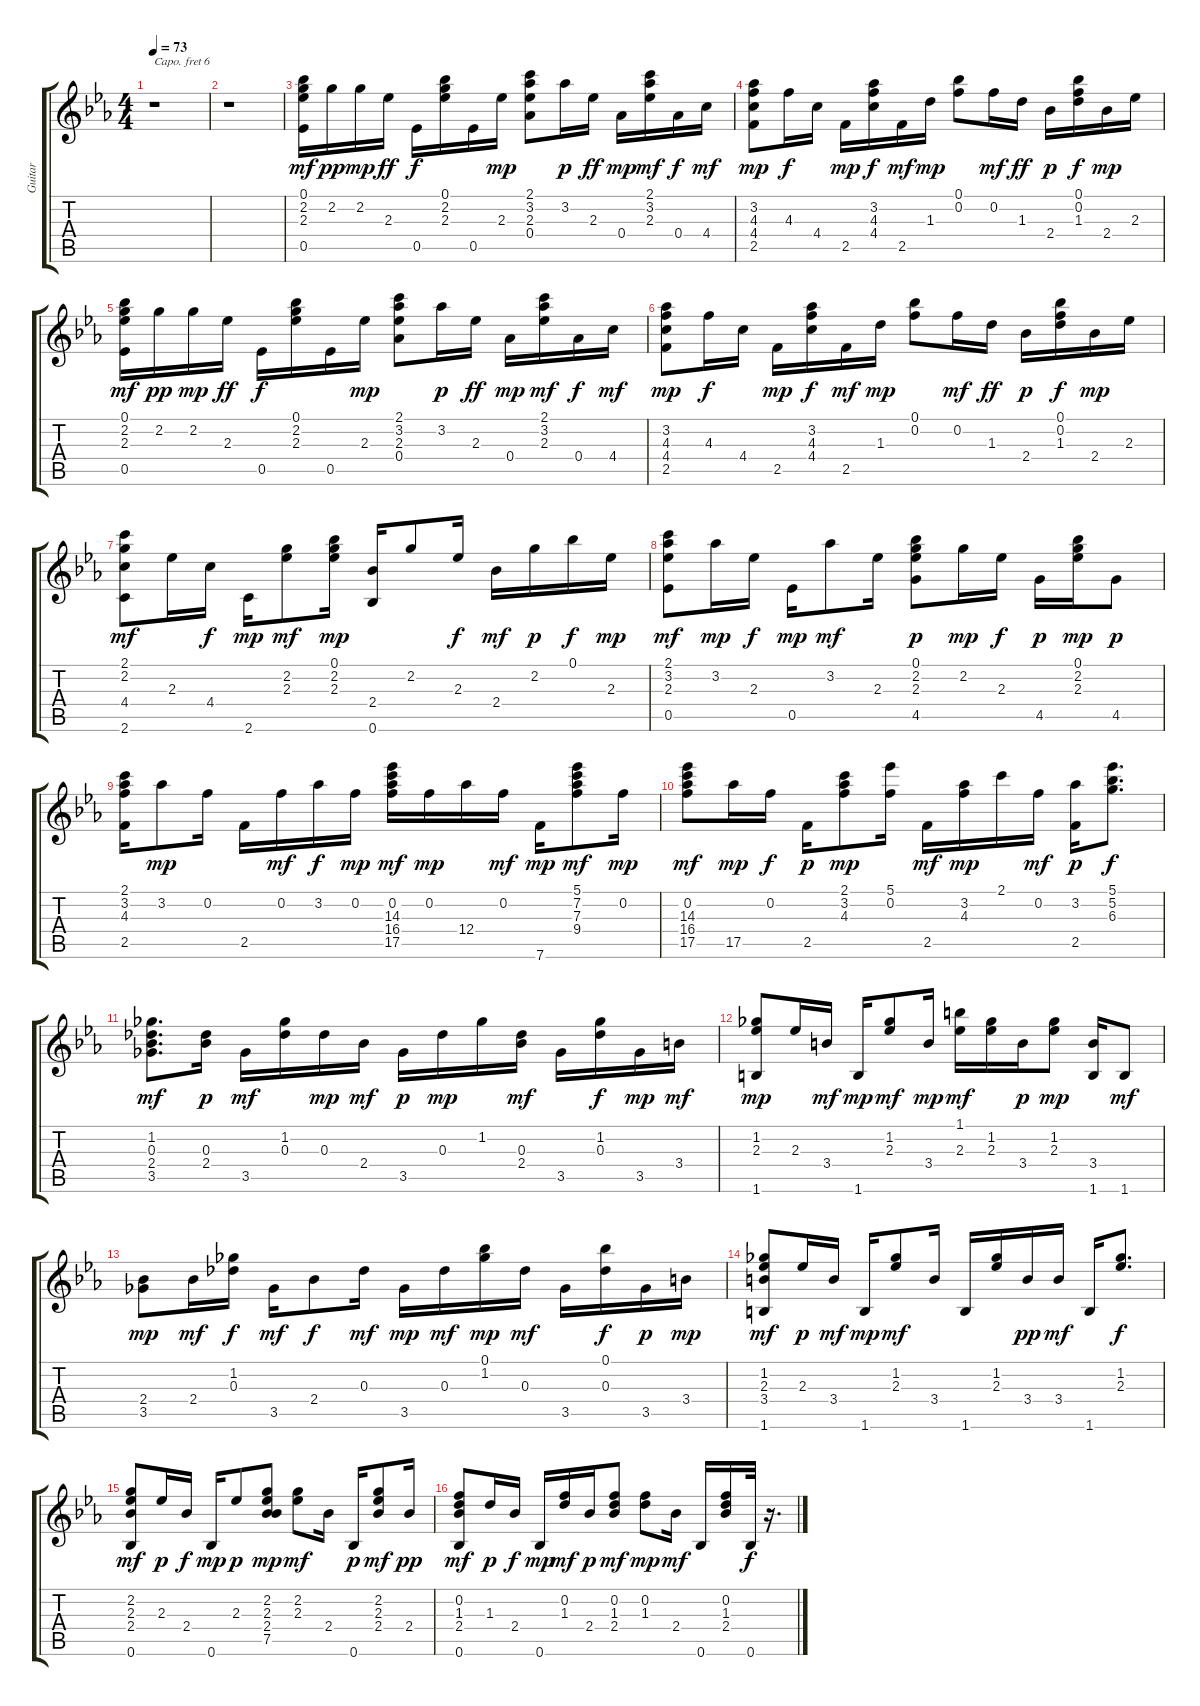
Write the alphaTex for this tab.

\track ("Guitar" "Guitar") {instrument acousticguitarsteel}
\staff {score tabs}
\capo 6
\tuning (E4 B3 G3 D3 A2 E2) {hide}
\ts (4 4)
\tempo 73
\clef g2
\ks eb
r.1{dy f} |
r.1 |
(0.1 2.2 2.3 0.5).16{dy mf} 2.2.16{dy pp} 2.2.16{dy mp} 2.3.16{dy ff} 0.5.16{dy f} (0.1 2.2 2.3).16 0.5.16 2.3.16{dy mp} (2.1 3.2 2.3 0.4).8 3.2.16{dy p} 2.3.16{dy ff} 0.4.16{dy mp} (2.1 3.2 2.3).16{dy mf} 0.4.16{dy f} 4.4.16{dy mf} |
(3.2 4.3 4.4 2.5).8{dy mp} 4.3.16{dy f} 4.4.16 2.5.16{dy mp} (3.2 4.3 4.4).16{dy f} 2.5.16{dy mf} 1.3.16{dy mp} (0.1 0.2).8 0.2.16{dy mf} 1.3.16{dy ff} 2.4.16{dy p} (0.1 0.2 1.3).16{dy f} 2.4.16{dy mp} 2.3.16 |
(0.1 2.2 2.3 0.5).16{dy mf} 2.2.16{dy pp} 2.2.16{dy mp} 2.3.16{dy ff} 0.5.16{dy f} (0.1 2.2 2.3).16 0.5.16 2.3.16{dy mp} (2.1 3.2 2.3 0.4).8 3.2.16{dy p} 2.3.16{dy ff} 0.4.16{dy mp} (2.1 3.2 2.3).16{dy mf} 0.4.16{dy f} 4.4.16{dy mf} |
(3.2 4.3 4.4 2.5).8{dy mp} 4.3.16{dy f} 4.4.16 2.5.16{dy mp} (3.2 4.3 4.4).16{dy f} 2.5.16{dy mf} 1.3.16{dy mp} (0.1 0.2).8 0.2.16{dy mf} 1.3.16{dy ff} 2.4.16{dy p} (0.1 0.2 1.3).16{dy f} 2.4.16{dy mp} 2.3.16 |
(2.1 2.2 4.4 2.6).8{dy mf} 2.3.16 4.4.16{dy f} 2.6.16{dy mp} (2.2 2.3).8{dy mf} (0.1 2.2 2.3).16{dy mp} (2.4 0.6).16 2.2.8 2.3.16{dy f} 2.4.16{dy mf} 2.2.16{dy p} 0.1.16{dy f} 2.3.16{dy mp} |
(2.1 3.2 2.3 0.5).8{dy mf} 3.2.16{dy mp} 2.3.16{dy f} 0.5.16{dy mp} 3.2.8{dy mf} 2.3.16 (0.1 2.2 2.3 4.5).8{dy p} 2.2.16{dy mp} 2.3.16{dy f} 4.5.16{dy p} (0.1 2.2 2.3).16{dy mp} 4.5.8{dy p} |
(2.1 3.2 4.3 2.5).16 3.2.8{dy mp} 0.2.16 2.5.16 0.2.16{dy mf} 3.2.16{dy f} 0.2.16{dy mp} (0.2 14.3 16.4 17.5).16{dy mf} 0.2.16{dy mp} 12.4.16 0.2.16{dy mf} 7.6.16{dy mp} (5.1 7.2 7.3 9.4).8{dy mf} 0.2.16{dy mp} |
(0.2 14.3 16.4 17.5).8{dy mf} 17.5.16{dy mp} 0.2.16{dy f} 2.5.16{dy p} (2.1 3.2 4.3).8{dy mp} (5.1 0.2).16 2.5.16{dy mf} (3.2 4.3).16{dy mp} 2.1.16 0.2.16{dy mf} (3.2 2.5).16{dy p} (5.1 5.2 6.3).8{d dy f} |
(1.2 0.3 2.4 3.5).8{d dy mf} (0.3 2.4).16{dy p} 3.5.16{dy mf} (1.2 0.3).16 0.3.16{dy mp} 2.4.16{dy mf} 3.5.16{dy p} 0.3.16{dy mp} 1.2.16 (0.3 2.4).16{dy mf} 3.5.16 (1.2 0.3).16{dy f} 3.5.16{dy mp} 3.4.16{dy mf} |
(1.2 2.3 1.6).8{dy mp} 2.3.16 3.4.16{dy mf} 1.6.16{dy mp} (1.2 2.3).8{dy mf} 3.4.16{dy mp} (1.1 2.3).16{dy mf} (1.2 2.3).16 3.4.16{dy p} (1.2 2.3).8{dy mp} (3.4 1.6).16 1.6.8{dy mf} |
(2.4 3.5).8{dy mp} 2.4.16{dy mf} (1.2 0.3).16{dy f} 3.5.16{dy mf} 2.4.8{dy f} 0.3.16{dy mf} 3.5.16{dy mp} 0.3.16{dy mf} (0.1 1.2).16{dy mp} 0.3.16{dy mf} 3.5.16 (0.1 0.3).16{dy f} 3.5.16{dy p} 3.4.16{dy mp} |
(1.2 2.3 3.4 1.6).8{dy mf} 2.3.16{dy p} 3.4.16{dy mf} 1.6.16{dy mp} (1.2 2.3).8{dy mf} 3.4.16 1.6.16 (1.2 2.3).16 3.4.16{dy pp} 3.4.16{dy mf} 1.6.16 (1.2 2.3).8{d dy f} |
(2.2 2.3 2.4 0.6).8{dy mf} 2.3.16{dy p} 2.4.16{dy f} 0.6.16{dy mp} 2.3.8{dy p} (2.2 2.3 2.4 7.5).8{dy mp} (2.2 2.3).8{dy mf} 2.4.16 0.6.16{dy p} (2.2 2.3 2.4).8{dy mf} 2.4.16{dy pp} |
(0.2 1.3 2.4 0.6).8{dy mf} 1.3.16{dy p} 2.4.16{dy f} 0.6.16{dy mp} (0.2 1.3).16{dy mf} 2.4.16{dy p} (0.2 1.3 2.4).8{dy mf} (0.2 1.3).8{dy mp} 2.4.16{dy mf} 0.6.16 (0.2 1.3 2.4).16 0.6.32{dy f} r.16{d}
